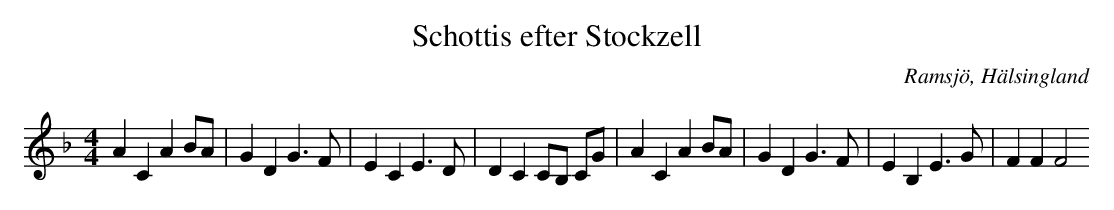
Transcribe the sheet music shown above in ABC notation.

X:1
T: Schottis efter Stockzell
O: Ramsjö, Hälsingland
M: 4/4
L: 1/8
K: F
A2 C2 A2 BA|G2 D2 G2>F2|E2 C2 E2>D2|D2 C2 CB, CG|A2 C2 A2 BA|G2 D2 G2>F2|E2 B,2 E2>G2|F2 F2 F4
